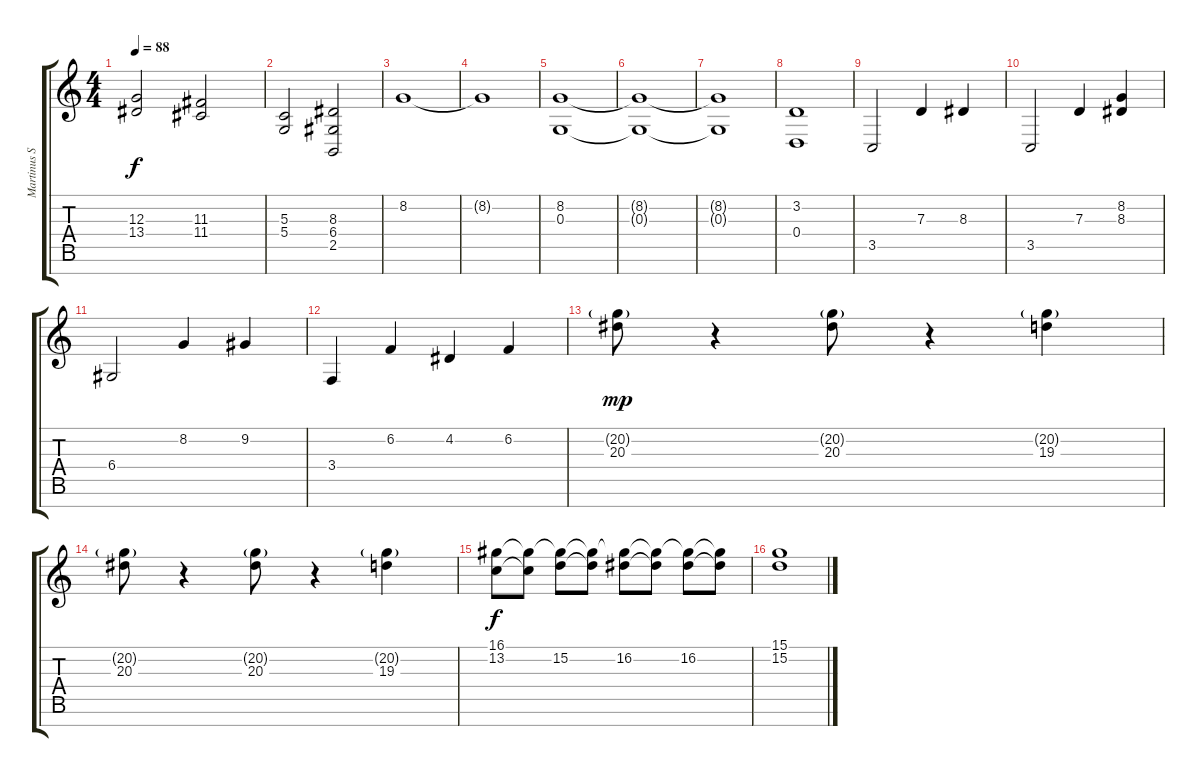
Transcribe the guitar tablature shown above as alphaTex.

\track ("Martinus Spierenburg" "Martinus S") {instrument stringensemble1}
\staff {score tabs}
\tuning (E4 B3 G3 D3 A2 E2 B1) {hide}
\ts (4 4)
\tempo 88
\clef g2
\ks c
(12.3 13.4).2{dy f} (11.3 11.4).2 |
(5.3 5.4).2 (8.3 6.4 2.5).2 |
8.2.1{volume 0} |
8.2{t}.1 |
(8.2 0.3).1{volume 7 instrument stringensemble1} |
(8.2{t} 0.3{t}).1 |
(8.2{t} 0.3{t}).1 |
(3.2 0.4).1 |
3.5.2{volume 13} 7.3.4 8.3.4 |
3.5.2 7.3.4 (8.2 8.3).4 |
6.4.2 8.2.4 9.2.4 |
3.4.4 6.2.4 4.2.4 6.2.4 |
(20.2{g} 20.3).8{dy mp} r.4 (20.2{g} 20.3).8 r.4 (20.2{g} 19.3).4 |
(20.2{g} 20.3).8 r.4 (20.2{g} 20.3).8 r.4 (20.2{g} 19.3).4 |
(16.1 13.2).8{dy f} (16.1{t} 13.2{t}).8 (16.1{t} 15.2).8 (16.1{t} 15.2{t}).8 (16.1{t} 16.2).8 (16.1{t} 16.2{t}).8 (16.1{t} 16.2).8 (16.1{t} 16.2{t}).8 |
(15.1 15.2).1
